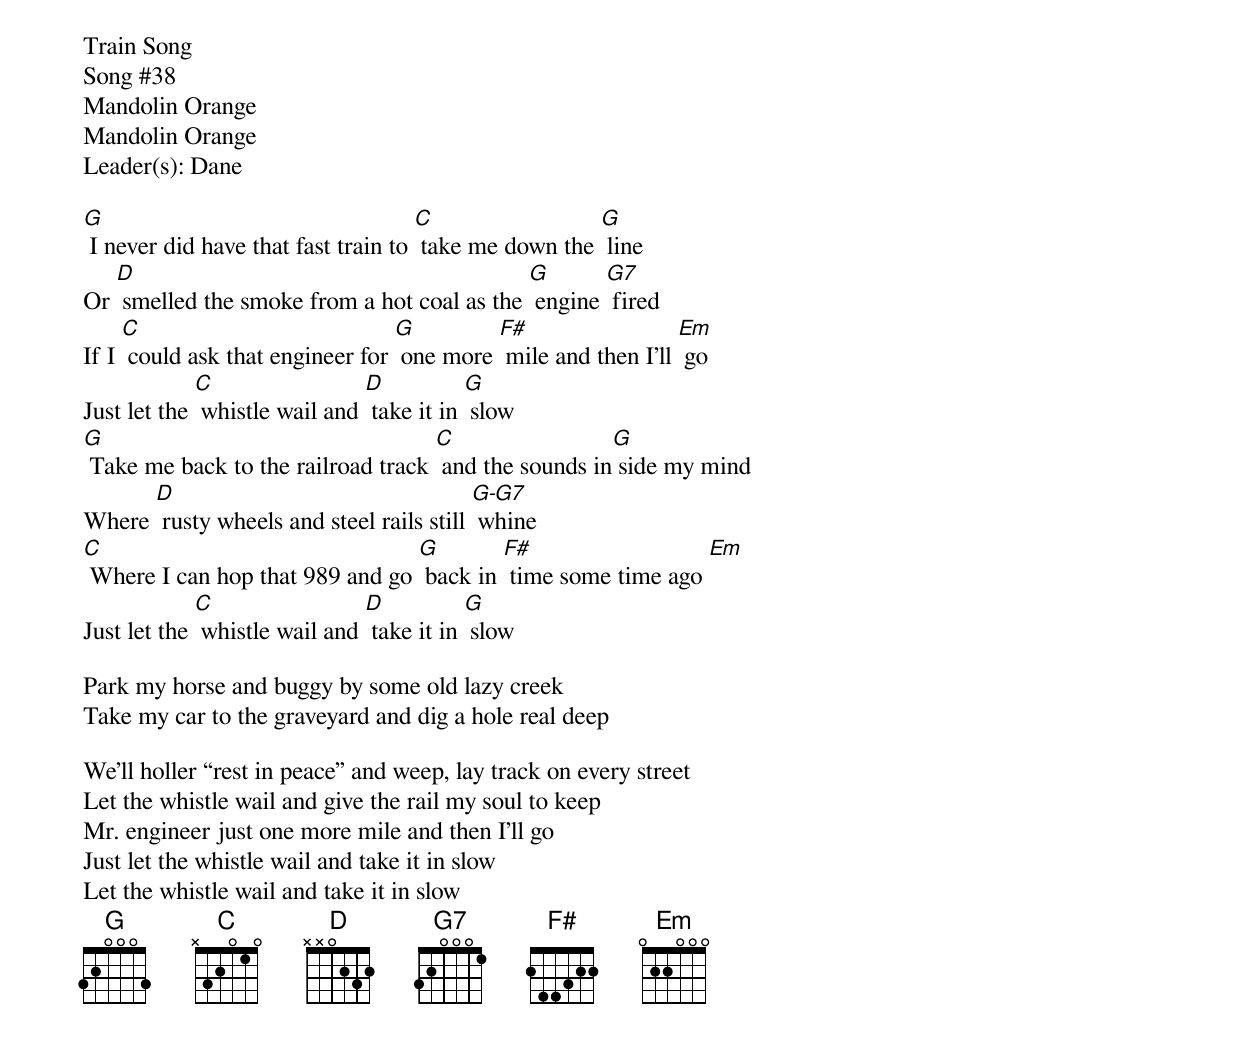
Train Song
Song #38
Mandolin Orange
Mandolin Orange
Leader(s): Dane

[G] I never did have that fast train to [C] take me down the [G] line
Or [D] smelled the smoke from a hot coal as the [G] engine [G7] fired
If I [C] could ask that engineer for [G] one more [F#] mile and then I’ll [Em] go
Just let the [C] whistle wail and [D] take it in [G] slow
[G] Take me back to the railroad track [C] and the sounds in[G] side my mind
Where [D] rusty wheels and steel rails still [G-G7] whine
[C] Where I can hop that 989 and go [G] back in [F#] time some time ago [Em]
Just let the [C] whistle wail and [D] take it in [G] slow

Park my horse and buggy by some old lazy creek
Take my car to the graveyard and dig a hole real deep

We’ll holler “rest in peace” and weep, lay track on every street
Let the whistle wail and give the rail my soul to keep
Mr. engineer just one more mile and then I’ll go
Just let the whistle wail and take it in slow
Let the whistle wail and take it in slow
